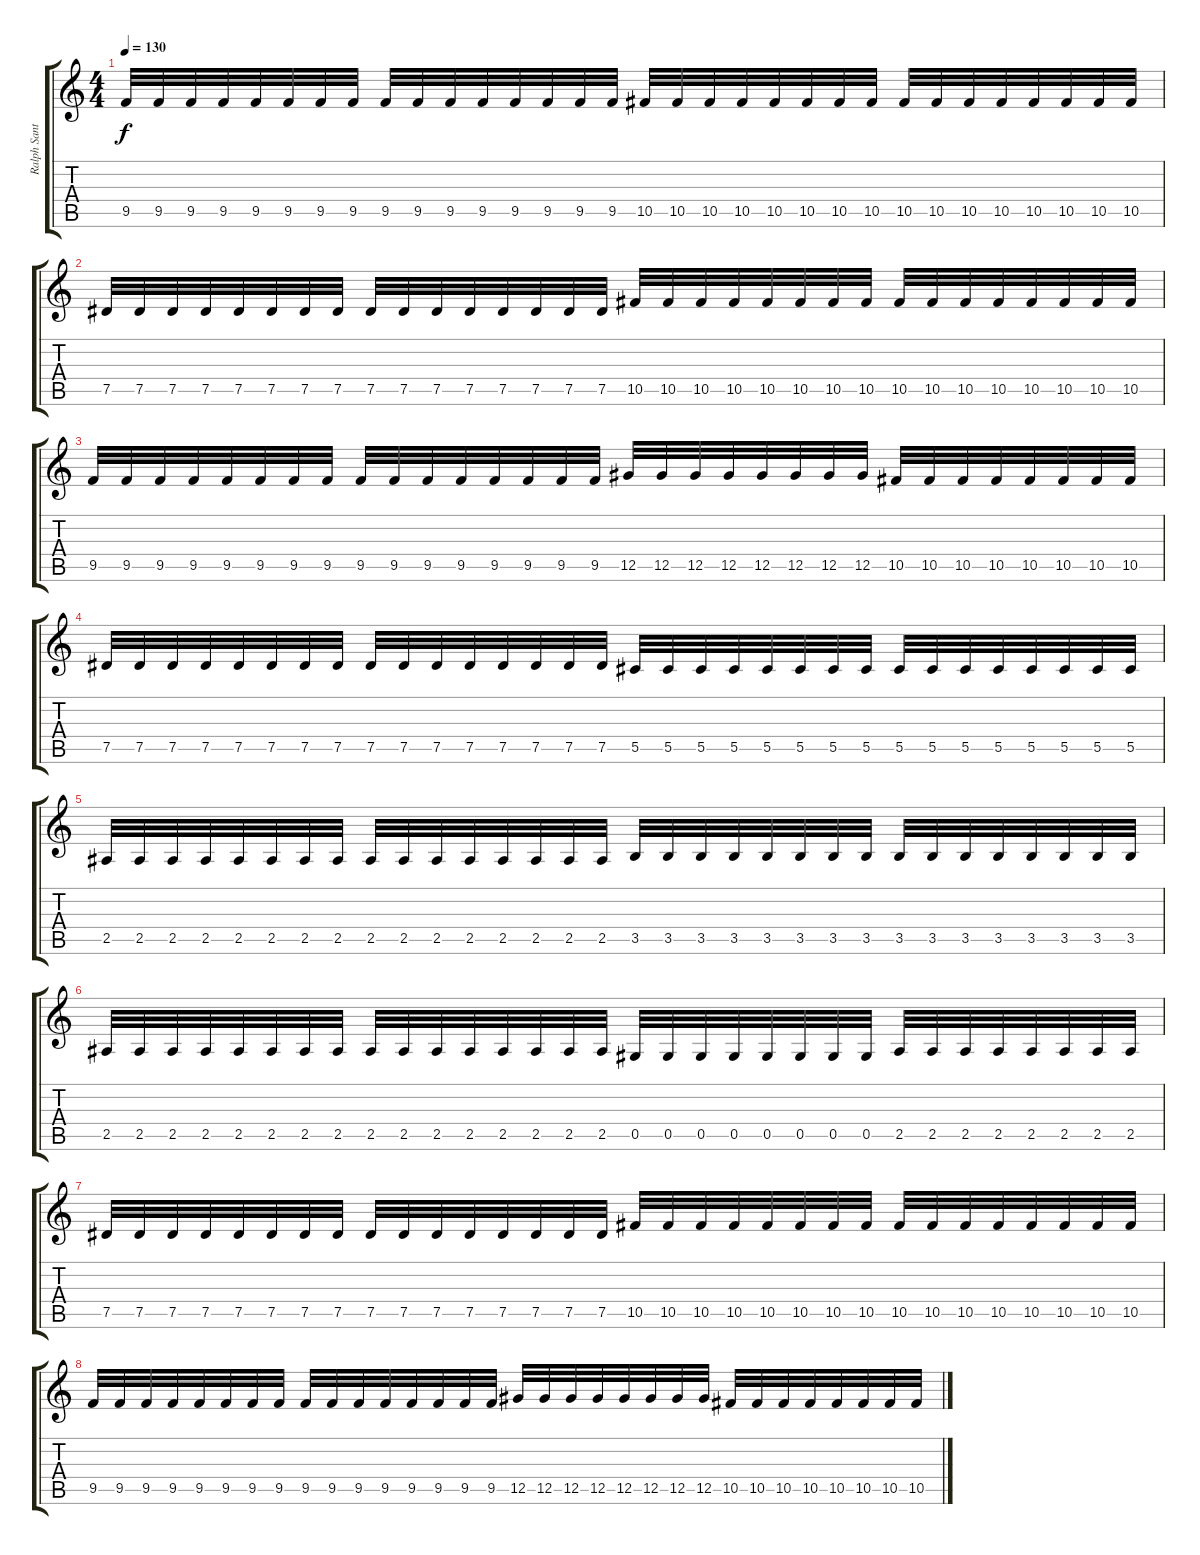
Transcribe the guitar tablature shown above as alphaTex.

\track ("Ralph Santolla" "Ralph Sant") {instrument distortionguitar}
\staff {score tabs}
\tuning (Eb4 Bb3 Gb3 Db3 Ab2 Eb2) {hide}
\ts (4 4)
\tempo 130
\clef g2
\ks c
9.5.32{dy f} 9.5.32 9.5.32 9.5.32 9.5.32 9.5.32 9.5.32 9.5.32 9.5.32 9.5.32 9.5.32 9.5.32 9.5.32 9.5.32 9.5.32 9.5.32 10.5.32 10.5.32 10.5.32 10.5.32 10.5.32 10.5.32 10.5.32 10.5.32 10.5.32 10.5.32 10.5.32 10.5.32 10.5.32 10.5.32 10.5.32 10.5.32 |
7.5.32 7.5.32 7.5.32 7.5.32 7.5.32 7.5.32 7.5.32 7.5.32 7.5.32 7.5.32 7.5.32 7.5.32 7.5.32 7.5.32 7.5.32 7.5.32 10.5.32 10.5.32 10.5.32 10.5.32 10.5.32 10.5.32 10.5.32 10.5.32 10.5.32 10.5.32 10.5.32 10.5.32 10.5.32 10.5.32 10.5.32 10.5.32 |
9.5.32 9.5.32 9.5.32 9.5.32 9.5.32 9.5.32 9.5.32 9.5.32 9.5.32 9.5.32 9.5.32 9.5.32 9.5.32 9.5.32 9.5.32 9.5.32 12.5.32 12.5.32 12.5.32 12.5.32 12.5.32 12.5.32 12.5.32 12.5.32 10.5.32 10.5.32 10.5.32 10.5.32 10.5.32 10.5.32 10.5.32 10.5.32 |
7.5.32 7.5.32 7.5.32 7.5.32 7.5.32 7.5.32 7.5.32 7.5.32 7.5.32 7.5.32 7.5.32 7.5.32 7.5.32 7.5.32 7.5.32 7.5.32 5.5.32 5.5.32 5.5.32 5.5.32 5.5.32 5.5.32 5.5.32 5.5.32 5.5.32 5.5.32 5.5.32 5.5.32 5.5.32 5.5.32 5.5.32 5.5.32 |
2.5.32 2.5.32 2.5.32 2.5.32 2.5.32 2.5.32 2.5.32 2.5.32 2.5.32 2.5.32 2.5.32 2.5.32 2.5.32 2.5.32 2.5.32 2.5.32 3.5.32 3.5.32 3.5.32 3.5.32 3.5.32 3.5.32 3.5.32 3.5.32 3.5.32 3.5.32 3.5.32 3.5.32 3.5.32 3.5.32 3.5.32 3.5.32 |
2.5.32 2.5.32 2.5.32 2.5.32 2.5.32 2.5.32 2.5.32 2.5.32 2.5.32 2.5.32 2.5.32 2.5.32 2.5.32 2.5.32 2.5.32 2.5.32 0.5.32 0.5.32 0.5.32 0.5.32 0.5.32 0.5.32 0.5.32 0.5.32 2.5.32 2.5.32 2.5.32 2.5.32 2.5.32 2.5.32 2.5.32 2.5.32 |
7.5.32 7.5.32 7.5.32 7.5.32 7.5.32 7.5.32 7.5.32 7.5.32 7.5.32 7.5.32 7.5.32 7.5.32 7.5.32 7.5.32 7.5.32 7.5.32 10.5.32 10.5.32 10.5.32 10.5.32 10.5.32 10.5.32 10.5.32 10.5.32 10.5.32 10.5.32 10.5.32 10.5.32 10.5.32 10.5.32 10.5.32 10.5.32 |
9.5.32 9.5.32 9.5.32 9.5.32 9.5.32 9.5.32 9.5.32 9.5.32 9.5.32 9.5.32 9.5.32 9.5.32 9.5.32 9.5.32 9.5.32 9.5.32 12.5.32 12.5.32 12.5.32 12.5.32 12.5.32 12.5.32 12.5.32 12.5.32 10.5.32 10.5.32 10.5.32 10.5.32 10.5.32 10.5.32 10.5.32 10.5.32
